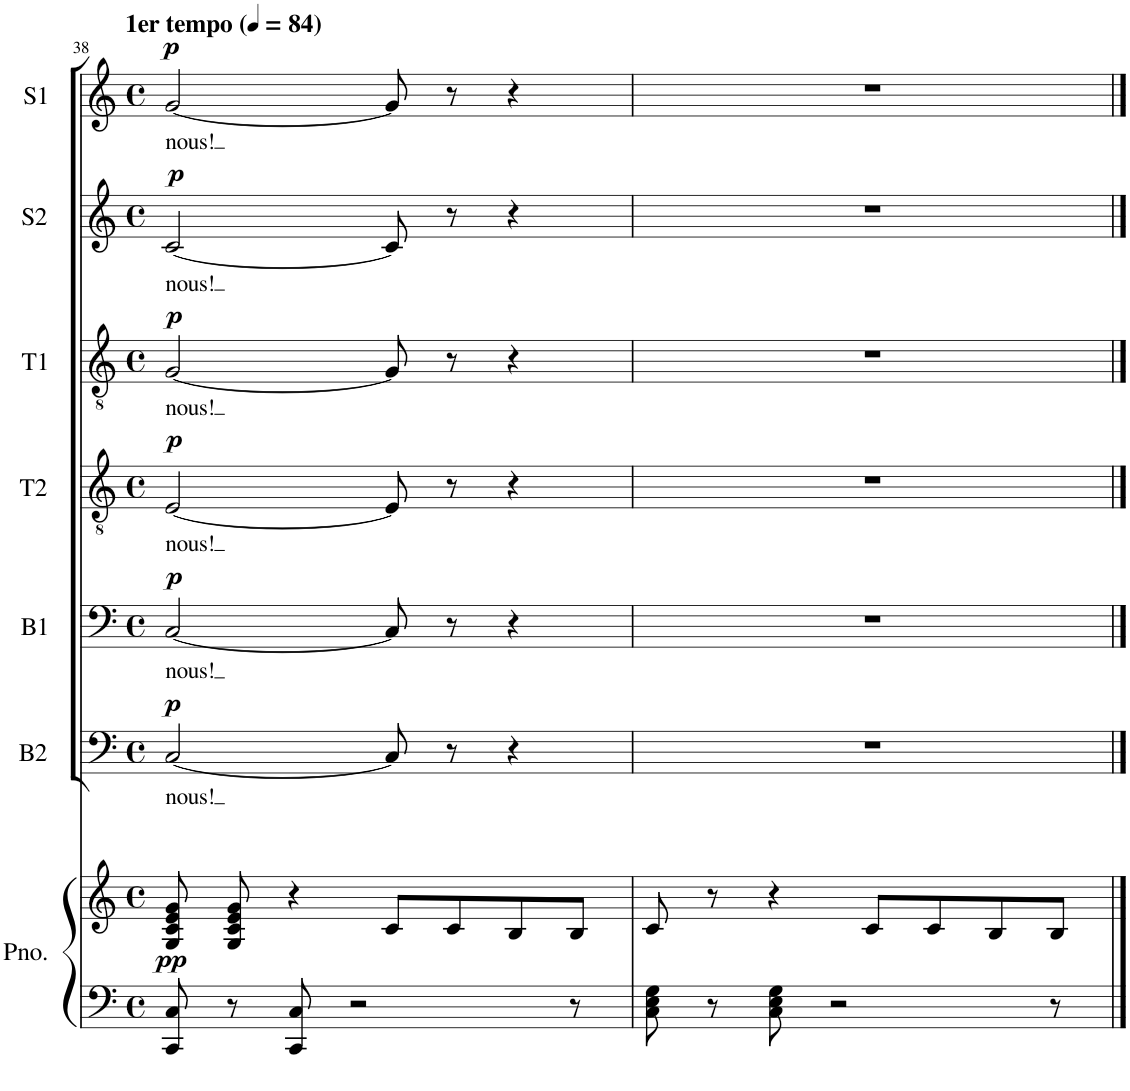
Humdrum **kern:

**kern	**kern	**dynam	**kern	**text	**dynam	**kern	**text	**dynam	**kern	**text	**dynam	**kern	**text	**dynam	**kern	**text	**dynam	**kern	**text	**dynam
*part7	*part7	*part7	*part6	*part6	*part6	*part5	*part5	*part5	*part4	*part4	*part4	*part3	*part3	*part3	*part2	*part2	*part2	*part1	*part1	*part1
*staff8	*staff7	*staff7/8	*staff6	*staff6	*staff6	*staff5	*staff5	*staff5	*staff4	*staff4	*staff4	*staff3	*staff3	*staff3	*staff2	*staff2	*staff2	*staff1	*staff1	*staff1
*I"Piano	*	*	*I"Basse 2	*	*	*I"Basse 1	*	*	*I"Tenor 2	*	*	*I"Tenor 1	*	*	*I"Soprano 2	*	*	*I"Soprano 1	*	*
*I'Pno.	*	*	*I'B2	*	*	*I'B1	*	*	*I'T2	*	*	*I'T1	*	*	*I'S2	*	*	*I'S1	*	*
!!LO:PB:g=z
*clefF4	*clefG2	*	*clefF4	*	*	*clefF4	*	*	*clefGv2	*	*	*clefGv2	*	*	*clefG2	*	*	*clefG2	*	*
*k[]	*k[]	*	*k[]	*	*	*k[]	*	*	*k[]	*	*	*k[]	*	*	*k[]	*	*	*k[]	*	*
*M4/4	*M4/4	*	*M4/4	*	*	*M4/4	*	*	*M4/4	*	*	*M4/4	*	*	*M4/4	*	*	*M4/4	*	*
*met(c)	*met(c)	*	*met(c)	*	*	*met(c)	*	*	*met(c)	*	*	*met(c)	*	*	*met(c)	*	*	*met(c)	*	*
*MM84	*MM84	*	*MM84	*	*	*MM84	*	*	*MM84	*	*	*MM84	*	*	*MM84	*	*	*MM84	*	*
=38	=38	=38	=38	=38	=38	=38	=38	=38	=38	=38	=38	=38	=38	=38	=38	=38	=38	=38	=38	=38
!	!	!	!	!	!	!	!	!	!	!	!	!	!	!	!	!	!	!LO:TX:a:B:t=1er tempo	!	!
!	!	!LO:DY:b	!	!LO:LY:b	!LO:DY:a	!	!LO:LY:b	!LO:DY:a	!	!LO:LY:b	!LO:DY:a	!	!LO:LY:b	!LO:DY:a	!	!LO:LY:b	!LO:DY:a	!	!LO:LY:b	!LO:DY:a
8CC/ 8C/	8G/ 8c/ 8e/ 8g/	pp	[2C/	nous!	p	[2C/	nous!	p	[2E/	nous!	p	[2G/	nous!	p	[2c/	nous!	p	[2g/	nous!	p
8r	8G/ 8c/ 8e/ 8g/	.	.	.	.	.	.	.	.	.	.	.	.	.	.	.	.	.	.	.
8CC/ 8C/	4r	.	.	.	.	.	.	.	.	.	.	.	.	.	.	.	.	.	.	.
2r	.	.	.	.	.	.	.	.	.	.	.	.	.	.	.	.	.	.	.	.
.	8c/L	.	8C/]	.	.	8C/]	.	.	8E/]	.	.	8G/]	.	.	8c/]	.	.	8g/]	.	.
.	8c/	.	8r	.	.	8r	.	.	8r	.	.	8r	.	.	8r	.	.	8r	.	.
.	8B/	.	4r	.	.	4r	.	.	4r	.	.	4r	.	.	4r	.	.	4r	.	.
8r	8B/J	.	.	.	.	.	.	.	.	.	.	.	.	.	.	.	.	.	.	.
=39	=39	=39	=39	=39	=39	=39	=39	=39	=39	=39	=39	=39	=39	=39	=39	=39	=39	=39	=39	=39
8C\ 8E\ 8G\	8c/	.	1r	.	.	1r	.	.	1r	.	.	1r	.	.	1r	.	.	1r	.	.
8r	8r	.	.	.	.	.	.	.	.	.	.	.	.	.	.	.	.	.	.	.
8C\ 8E\ 8G\	4r	.	.	.	.	.	.	.	.	.	.	.	.	.	.	.	.	.	.	.
2r	.	.	.	.	.	.	.	.	.	.	.	.	.	.	.	.	.	.	.	.
.	8c/L	.	.	.	.	.	.	.	.	.	.	.	.	.	.	.	.	.	.	.
.	8c/	.	.	.	.	.	.	.	.	.	.	.	.	.	.	.	.	.	.	.
.	8B/	.	.	.	.	.	.	.	.	.	.	.	.	.	.	.	.	.	.	.
8r	8B/J	.	.	.	.	.	.	.	.	.	.	.	.	.	.	.	.	.	.	.
==	==	==	==	==	==	==	==	==	==	==	==	==	==	==	==	==	==	==	==	==
*-	*-	*-	*-	*-	*-	*-	*-	*-	*-	*-	*-	*-	*-	*-	*-	*-	*-	*-	*-	*-
